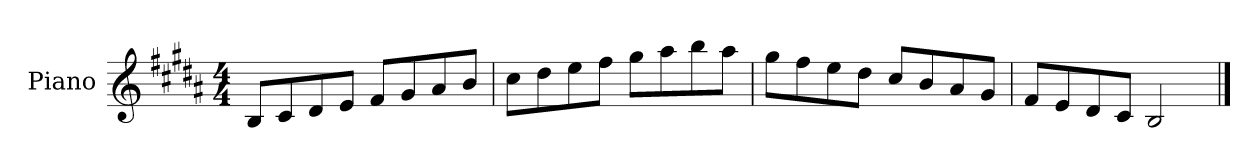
**kern
*part1
*staff1
*I"Piano
*I'Pno.
*clefG2
*k[f#c#g#d#a#]
*M4/4
=1
8B/L
8c#/
8d#/
8e/J
8f#/L
8g#/
8a#/
8b/J
=2
8cc#\L
8dd#\
8ee\
8ff#\J
8gg#\L
8aa#\
8bb\
8aa#\J
=3
8gg#\L
8ff#\
8ee\
8dd#\J
8cc#/L
8b/
8a#/
8g#/J
=4
8f#/L
8e/
8d#/
8c#/J
2B/
==
*-
